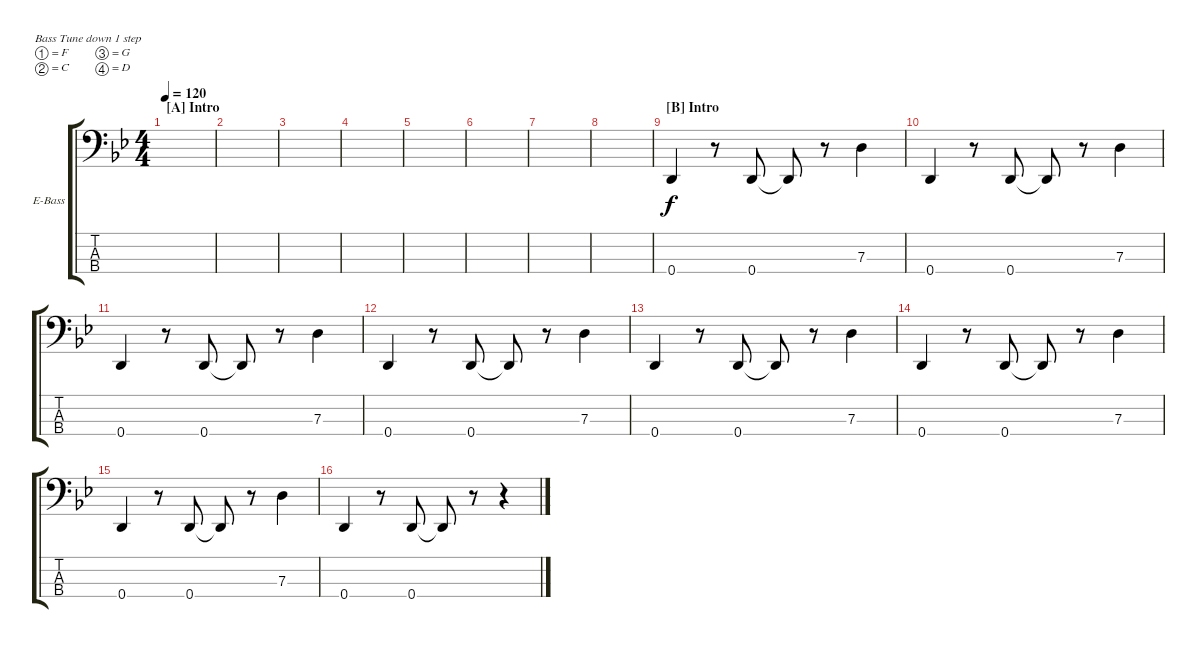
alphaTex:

\bracketExtendMode groupsimilarinstruments
\firstSystemTrackNameOrientation horizontal
\otherSystemsTrackNameOrientation horizontal
\track ("Bass Ghoul" "E-Bass") {instrument electricbassfinger}
\staff {score tabs}
\tuning (F2 C2 G1 D1)
\ts (4 4)
\section ("A" "Intro")
\tempo 120
\clef f4
\ks bb
|
|
|
|
|
|
|
|
\section ("B" "Intro")
0.4.4 r.8 0.4.8 0.4{t}.8 r.8 7.3.4 |
0.4.4 r.8 0.4.8 0.4{t}.8 r.8 7.3.4 |
0.4.4 r.8 0.4.8 0.4{t}.8 r.8 7.3.4 |
0.4.4 r.8 0.4.8 0.4{t}.8 r.8 7.3.4 |
0.4.4 r.8 0.4.8 0.4{t}.8 r.8 7.3.4 |
0.4.4 r.8 0.4.8 0.4{t}.8 r.8 7.3.4 |
0.4.4 r.8 0.4.8 0.4{t}.8 r.8 7.3.4 |
0.4.4 r.8 0.4.8 0.4{t}.8 r.8 r.4
